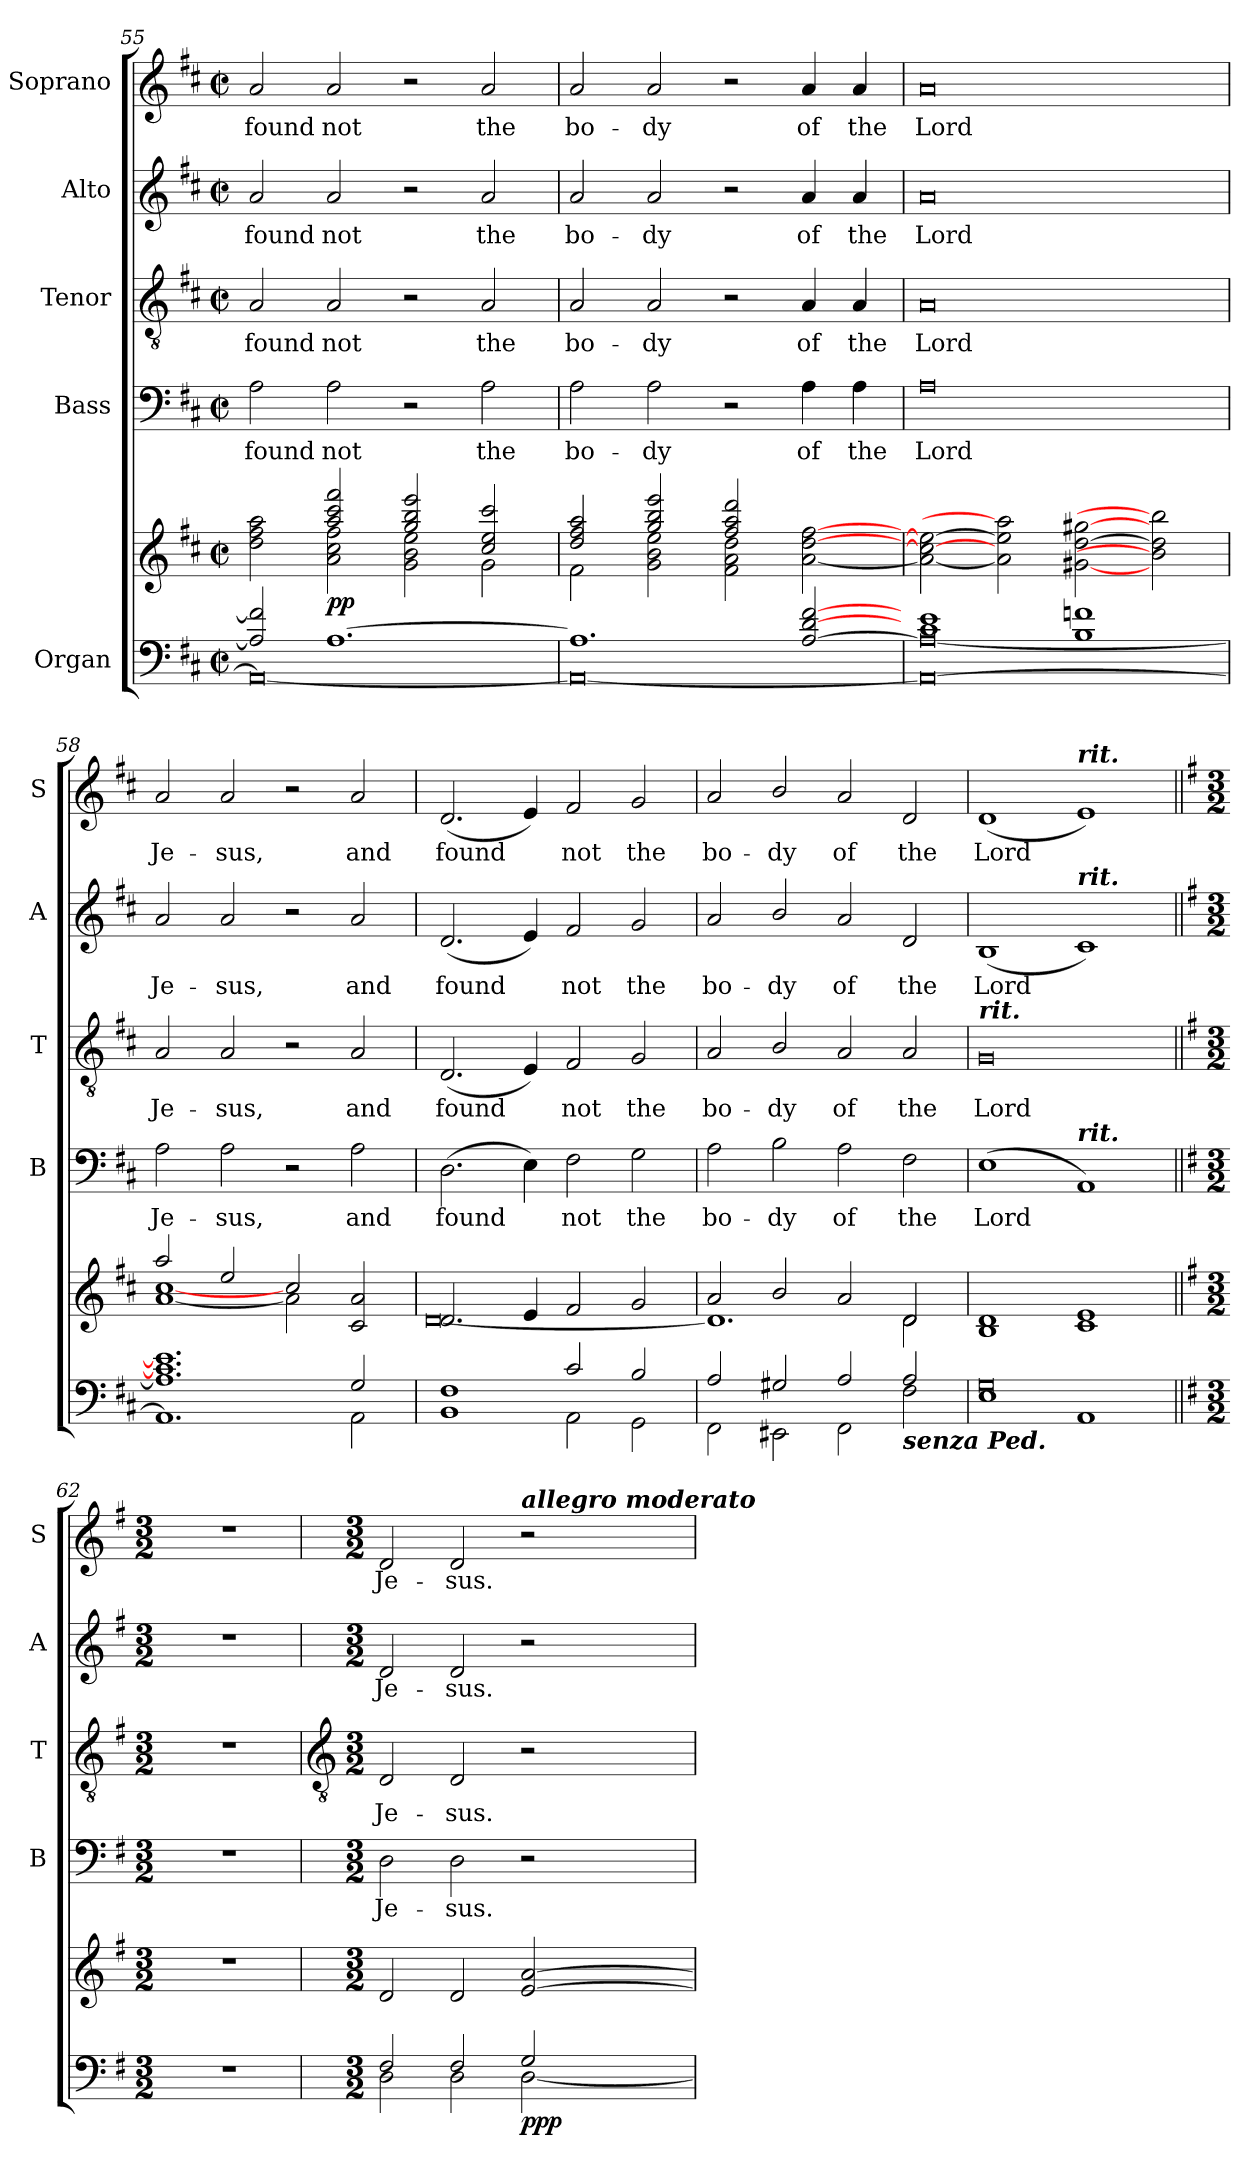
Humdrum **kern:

**kern	**kern	**dynam	**kern	**text	**kern	**text	**kern	**text	**kern	**text
*part5	*part5	*part5	*part4	*part4	*part3	*part3	*part2	*part2	*part1	*part1
*staff6	*staff5	*staff5/6	*staff4	*staff4	*staff3	*staff3	*staff2	*staff2	*staff1	*staff1
*I"Organ	*	*	*I"Bass	*	*I"Tenor	*	*I"Alto	*	*I"Soprano	*
*	*	*	*I'B	*	*I'T	*	*I'A	*	*I'S	*
!!LO:LB:g=z
*clefF4	*clefG2	*	*clefF4	*	*clefGv2	*	*clefG2	*	*clefG2	*
*k[f#c#]	*k[f#c#]	*	*k[f#c#]	*	*k[f#c#]	*	*k[f#c#]	*	*k[f#c#]	*
*D:	*D:	*	*D:	*	*D:	*	*D:	*	*D:	*
*M4/2	*M4/2	*	*M4/2	*	*M4/2	*	*M4/2	*	*M4/2	*
*met(c|)	*met(c|)	*	*met(c|)	*	*met(c|)	*	*met(c|)	*	*met(c|)	*
=55	=55	=55	=55	=55	=55	=55	=55	=55	=55	=55
*^	*^	*	*	*	*	*	*	*	*	*
!	!	!	!	!	!	!LO:LY:b	!	!LO:LY:b	!	!LO:LY:b	!	!LO:LY:b
2A/] 2f#/]	0AA\_	2dd\ 2ff#\ 2aa\	2ryy	.	2A	found	2A	found	2a	found	2a	found
!	!	!	!	!LO:DY:b	!	!LO:LY:b	!	!LO:LY:b	!	!LO:LY:b	!	!LO:LY:b
[1.A/	.	2aa/ 2ccc#/ 2fff#/	2a\ 2cc#\ 2ff#\	pp	2A	not	2A	not	2a	not	2a	not
.	.	2gg/ 2bb/ 2eee/	2g\ 2b\ 2ee\	.	2r	.	2r	.	2r	.	2r	.
!	!	!	!	!	!	!LO:LY:b	!	!LO:LY:b	!	!LO:LY:b	!	!LO:LY:b
.	.	2cc#/ 2ee/ 2ccc#/	2g\	.	2A	the	2A	the	2a	the	2a	the
=56	=56	=56	=56	=56	=56	=56	=56	=56	=56	=56	=56	=56
!	!	!	!	!	!	!LO:LY:b	!	!LO:LY:b	!	!LO:LY:b	!	!LO:LY:b
1.A/]	0AA\_	2dd/ 2ff#/ 2aa/	2f#\	.	2A	bo-	2A	bo-	2a	bo-	2a	bo-
!	!	!	!	!	!	!LO:LY:b	!	!LO:LY:b	!	!LO:LY:b	!	!LO:LY:b
.	.	2gg/ 2bb/ 2eee/	2g\ 2b\ 2ee\	.	2A	-dy	2A	-dy	2a	-dy	2a	-dy
.	.	2ff#/ 2aa/ 2ddd/	2f#\ 2a\ 2dd\	.	2r	.	2r	.	2r	.	2r	.
!	!	!	!	!	!	!LO:LY:b	!	!LO:LY:b	!	!LO:LY:b	!	!LO:LY:b
[2A/ [2d/ [2f#/	.	2ryy	[2a\ [2dd\ [2ff#\	.	4A	of	4A	of	4a	of	4a	of
!	!	!	!	!	!	!LO:LY:b	!	!LO:LY:b	!	!LO:LY:b	!	!LO:LY:b
.	.	.	.	.	4A	the	4A	the	4a	the	4a	the
*	*	*v	*v	*	*	*	*	*	*	*	*	*
=57	=57	=57	=57	=57	=57	=57	=57	=57	=57	=57	=57
*	*^	*	*	*	*	*	*	*	*	*	*
!	!	!	!	!	!	!LO:LY:b	!	!LO:LY:b	!	!LO:LY:b	!	!LO:LY:b
1c#/ 1e/	0A/_	0AA\_	2a\_ 2cc#\_ 2ee\_	.	0A	Lord	0A	Lord	0a	Lord	0a	Lord
.	.	.	2a\] 2ee\] 2aa\]	.	.	.	.	.	.	.	.	.
1B/ 1fn/	.	.	[2g#X\ [2dd\ [2gg#X\	.	.	.	.	.	.	.	.	.
.	.	.	2b\] 2dd\] 2bb\]	.	.	.	.	.	.	.	.	.
*	*v	*v	*	*	*	*	*	*	*	*	*	*
=58	=58	=58	=58	=58	=58	=58	=58	=58	=58	=58	=58
*	*	*^	*	*	*	*	*	*	*	*	*
!	!	!	!	!	!	!LO:LY:b	!	!LO:LY:b	!	!LO:LY:b	!	!LO:LY:b
1.A/] 1.c#/] 1.e/]	1.AA\]	2aa/	[1a\ [1cc#\	.	2A	Je-	2A	Je-	2a	Je-	2a	Je-
!	!	!	!	!	!	!LO:LY:b	!	!LO:LY:b	!	!LO:LY:b	!	!LO:LY:b
.	.	2ee/	.	.	2A	-sus,	2A	-sus,	2a	-sus,	2a	-sus,
.	.	2cc#/	2a\]	.	2r	.	2r	.	2r	.	2r	.
!	!	!	!	!	!	!LO:LY:b	!	!LO:LY:b	!	!LO:LY:b	!	!LO:LY:b
2G/	2AA\	2c#/ 2a/	2ryy	.	2A	and	2A	and	2a	and	2a	and
=59	=59	=59	=59	=59	=59	=59	=59	=59	=59	=59	=59	=59
!	!	!	!	!	!	!LO:LY:b	!	!LO:LY:b	!	!LO:LY:b	!	!LO:LY:b
1F#/	1BB\	2.d/	[0d\	.	(>2.D	found	(<2.D	found	(<2.d	found	(<2.d	found
.	.	4e/	.	.	4E)	.	4E)	.	4e)	.	4e)	.
!	!	!	!	!	!	!LO:LY:b	!	!LO:LY:b	!	!LO:LY:b	!	!LO:LY:b
2c#/	2AA\	2f#/	.	.	2F#	not	2F#	not	2f#	not	2f#	not
!	!	!	!	!	!	!LO:LY:b	!	!LO:LY:b	!	!LO:LY:b	!	!LO:LY:b
2B/	2GG\	2g/	.	.	2G	the	2G	the	2g	the	2g	the
=60	=60	=60	=60	=60	=60	=60	=60	=60	=60	=60	=60	=60
!	!	!	!	!	!	!LO:LY:b	!	!LO:LY:b	!	!LO:LY:b	!	!LO:LY:b
2A/	2FF#\	2a/	1.d\]	.	2A	bo-	2A	bo-	2a	bo-	2a	bo-
!	!	!	!	!	!	!LO:LY:b	!	!LO:LY:b	!	!LO:LY:b	!	!LO:LY:b
2G#X/	2EE#X\	2b/	.	.	2B	-dy	2B/	-dy	2b/	-dy	2b/	-dy
!	!	!	!	!	!	!LO:LY:b	!	!LO:LY:b	!	!LO:LY:b	!	!LO:LY:b
2A/	2FF#\	2a/	.	.	2A	of	2A	of	2a	of	2a	of
!LO:TX:b:Bi:t=senza Ped.	!	!	!	!	!	!	!	!	!	!	!	!
!	!	!	!	!	!	!LO:LY:b	!	!LO:LY:b	!	!LO:LY:b	!	!LO:LY:b
2A/	2F#\	2d/	2d\	.	2F#	the	2A	the	2d	the	2d	the
=61	=61	=61	=61	=61	=61	=61	=61	=61	=61	=61	=61	=61
!	!	!	!	!	!	!	!LO:TX:a:Bi:t=rit.	!	!	!	!	!
!	!	!	!	!	!	!LO:LY:b	!	!LO:LY:b	!	!LO:LY:b	!	!LO:LY:b
0G/	1E\	0ryy	1B\ 1d\	.	(<1E	Lord	0G	Lord	(<1B	Lord	(<1d	Lord
!	!	!	!	!	!	!	!	!	!	!	!LO:TX:a:Bi:t=rit.	!
!	!	!	!	!	!	!	!	!	!LO:TX:a:Bi:t=rit.	!	!	!
!	!	!	!	!	!LO:TX:a:Bi:t=rit.	!	!	!	!	!	!	!
.	1AA\	.	1c#\ 1e\	.	1AA)	.	.	.	1c#)	.	1e)	.
*v	*v	*	*	*	*	*	*	*	*	*	*	*
*	*v	*v	*	*	*	*	*	*	*	*	*
=62||	=62||	=62||	=62||	=62||	=62||	=62||	=62||	=62||	=62||	=62||
*k[f#]	*k[f#]	*	*k[f#]	*	*k[f#]	*	*k[f#]	*	*k[f#]	*
*G:	*G:	*	*G:	*	*G:	*	*G:	*	*G:	*
*M3/2	*M3/2	*	*M3/2	*	*M3/2	*	*M3/2	*	*M3/2	*
1.r	1.r	.	1.r	.	1.r	.	1.r	.	1.r	.
!!LO:LB:g=z
=63	=63	=63	=63	=63	=63	=63	=63	=63	=63	=63
*	*	*	*	*	*clefGv2	*	*	*	*	*
*M3/2	*M3/2	*	*M3/2	*	*M3/2	*	*M3/2	*	*M3/2	*
*^	*^	*	*	*	*	*	*	*	*	*
!	!	!	!	!	!	!LO:LY:b	!	!LO:LY:b	!	!LO:LY:b	!	!LO:LY:b
2F#/	2D\	2d/	1.ryy	.	2D	Je-	2D	Je-	2d	Je-	2d	Je-
!	!	!	!	!	!	!LO:LY:b	!	!LO:LY:b	!	!LO:LY:b	!	!LO:LY:b
2F#/	2D\	2d/	.	.	2D	-sus.	2D	-sus.	2d	-sus.	2d	-sus.
!	!	!	!	!	!	!	!	!	!	!	!LO:TX:a:Bi:t=allegro moderato	!
!	!	!	!	!LO:DY:b=2	!	!	!	!	!	!	!	!
!	!	!	!	!LO:DY:n=1:b=2	!	!	!	!	!	!	!	!
!	!	!	!	!LO:DY:n=2:b	!	!	!	!	!	!	!	!
2G/	[2D\	[2e/ [2a/	.	p p p	2r	.	2r	.	2r	.	2r	.
*v	*v	*	*	*	*	*	*	*	*	*	*	*
*	*v	*v	*	*	*	*	*	*	*	*	*
=	=	=	=	=	=	=	=	=	=	=
*-	*-	*-	*-	*-	*-	*-	*-	*-	*-	*-
